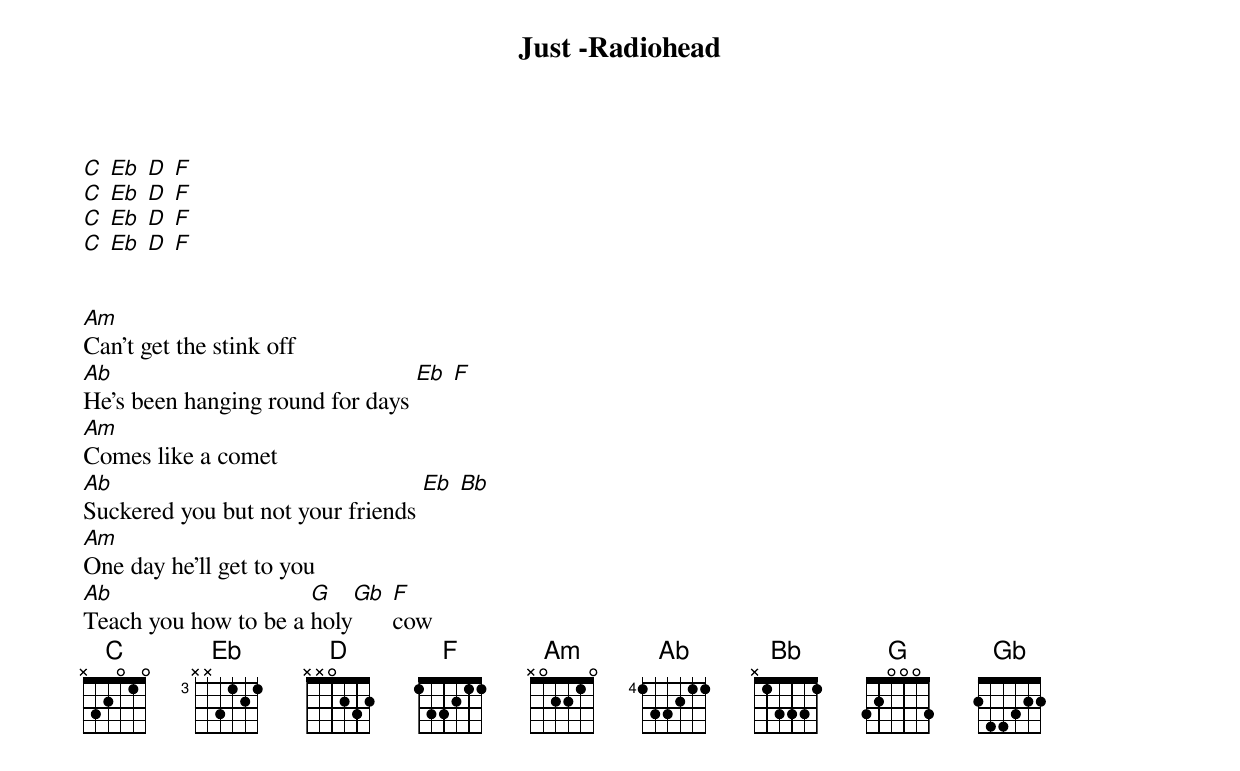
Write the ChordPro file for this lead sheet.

{title: Just -Radiohead}

[C] [Eb] [D] [F]
[C] [Eb] [D] [F]
[C] [Eb] [D] [F]
[C] [Eb] [D] [F]


[Am]Can't get the stink off
[Ab]He's been hanging round for days [Eb] [F]
[Am]Comes like a comet
[Ab]Suckered you but not your friends [Eb] [Bb]
[Am]One day he'll get to you
[Ab]Teach you how to be a [G]holy[Gb] [F]cow
